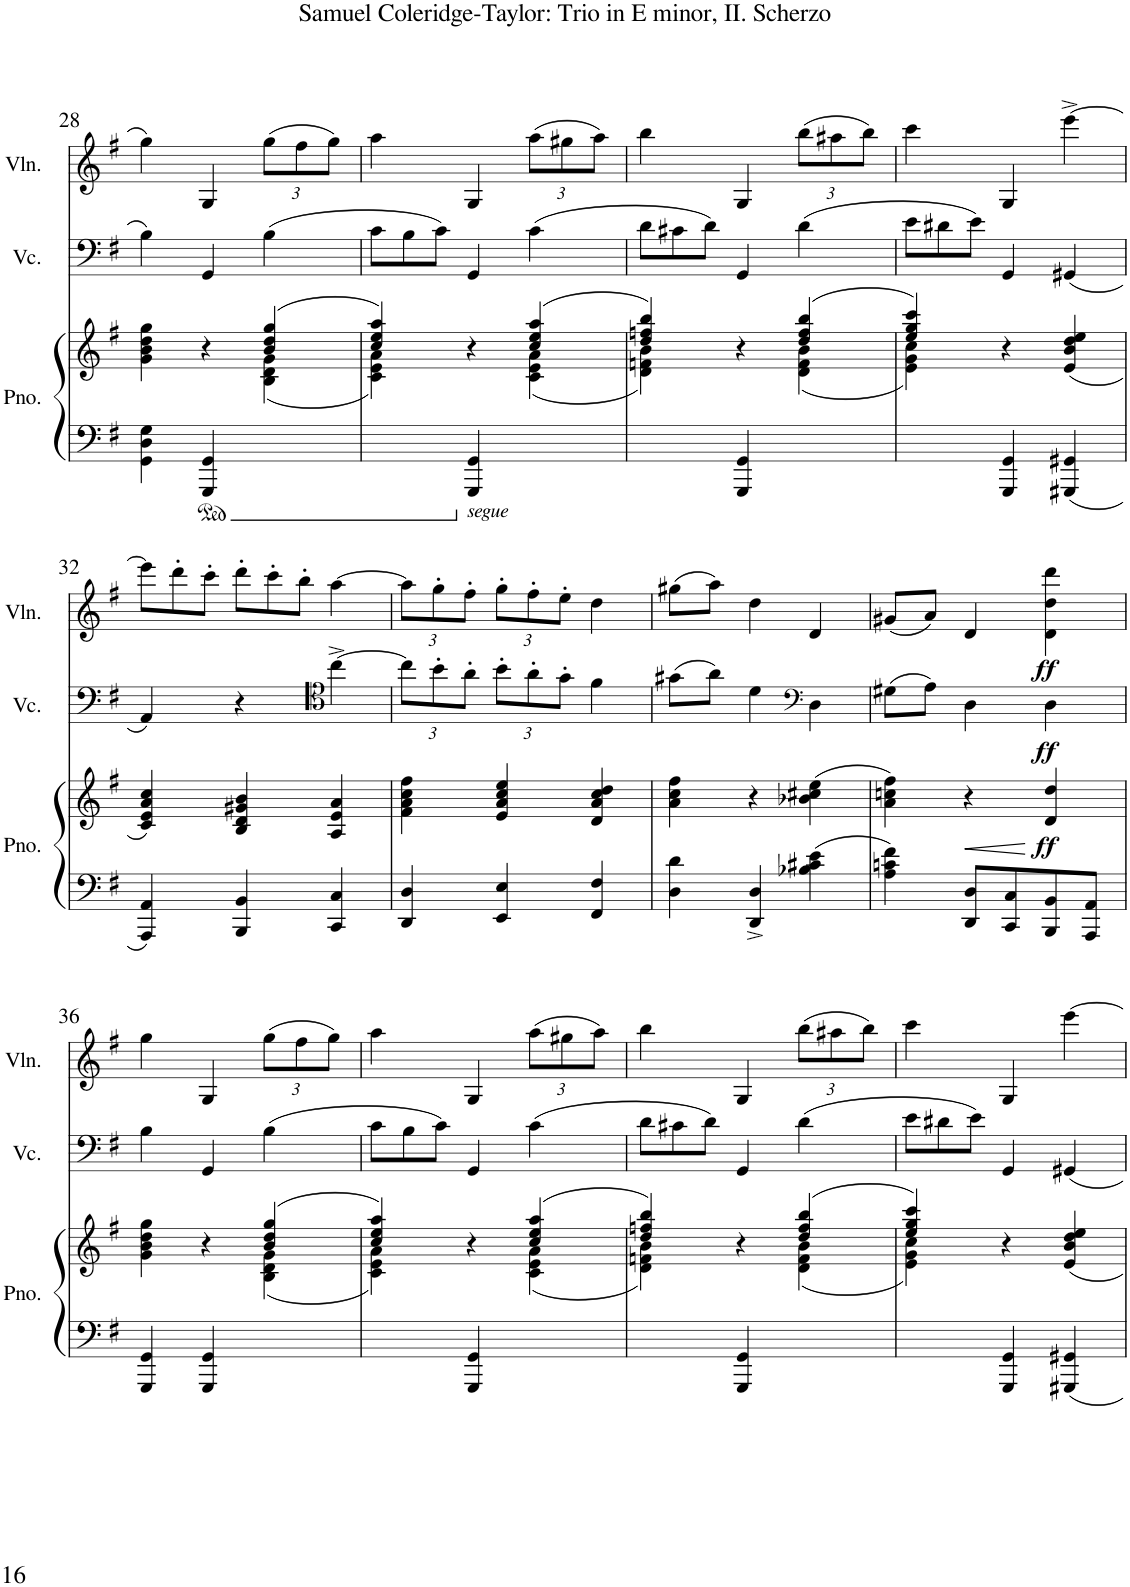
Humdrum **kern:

**kern	**kern	**dynam	**kern	**dynam	**kern	**dynam
*part3	*part3	*part3	*part2	*part2	*part1	*part1
*staff4	*staff3	*staff3/4	*staff2	*staff2	*staff1	*staff1
*I"Piano	*	*	*I"Violoncello	*	*I"Violin	*
*I'Pno.	*	*	*I'Vc.	*	*I'Vln.	*
!!LO:PB:g=z
*clefF4	*clefG2	*	*clefF4	*	*clefG2	*
*k[f#]	*k[f#]	*	*k[f#]	*	*k[f#]	*
*M3/4	*M3/4	*	*M3/4	*	*M3/4	*
=28	=28	=28	=28	=28	=28	=28
*	*^	*	*	*	*	*
4GG\' 4D\' 4G\'	4g\' 4b\' 4dd\' 4gg\'	2ryy	.	4B'\	.	4gg'\	.
*ped	*	*	*	*	*	*	*
4GGG/ 4GG/	4r	.	.	4GG'~^/	.	4G'~^/	.
*	*	*	*	*	*	*Xbrackettup	*
4ryy	(>4b/ 4dd/ 4gg/	(<4B\ 4d\ 4g\	.	(4B\	.	(12gg\L	.
.	.	.	.	.	.	12ff#\	.
.	.	.	.	.	.	12gg\J)	.
=29	=29	=29	=29	=29	=29	=29	=29
*	*	*	*	*Xbrackettup	*	*	*
4ryy	4cc/'> 4ee/'> 4aa/'>)	4c\'< 4e\'< 4a\'<)	.	12c\L	.	4aa'\	.
.	.	.	.	12B\	.	.	.
.	.	.	.	12c\J)	.	.	.
*	*Xped	*	*	*	*	*	*
!LO:TX:b:i:t=segue	!	!	!	!	!	!	!
4GGG/ 4GG/	4r	4ryy	.	4GG'~^/	.	4G'~^/	.
4ryy	(>4cc/ 4ee/ 4aa/	(<4c\ 4e\ 4a\	.	(4c\	.	(12aa\L	.
.	.	.	.	.	.	12gg#X\	.
.	.	.	.	.	.	12aa\J)	.
=30	=30	=30	=30	=30	=30	=30	=30
4ryy	4dd/'> 4ffn/'> 4bb/'>)	4d\'< 4fn\'< 4b\'<)	.	12d\L	.	4bb'\	.
.	.	.	.	12c#X\	.	.	.
.	.	.	.	12d\J)	.	.	.
4GGG/ 4GG/	4r	4ryy	.	4GG'~^/	.	4G'~^/	.
4ryy	(>4dd/ 4ff/ 4bb/	(<4d\ 4f\ 4b\	.	(4d\	.	(12bb\L	.
.	.	.	.	.	.	12aa#X\	.
.	.	.	.	.	.	12bb\J)	.
=31	=31	=31	=31	=31	=31	=31	=31
4ryy	4ee/'> 4gg/'> 4ccc/'>)	4e\'< 4g\'< 4cc\'<)	.	12e\L	.	4ccc'\	.
.	.	.	.	12d#X\	.	.	.
.	.	.	.	12e\J)	.	.	.
4GGG/ 4GG/	4r	2ryy	.	4GG'~/	.	4G'~^/	.
4GGG#X/ 4GG#X/	(4e/ 4b/ 4dd/ 4ee/	.	.	(4GG#X/	.	[4eee^\	.
*	*v	*v	*	*	*	*	*
!!LO:LB:g=z
=32	=32	=32	=32	=32	=32	=32
4AAA/ 4AA/	4c/ 4e/ 4a/ 4cc/)	.	4AA/)	.	12eee\L]	.
.	.	.	.	.	12ddd'\	.
.	.	.	.	.	12ccc'\J	.
4BBB/ 4BB/	4B/ 4d/ 4g#X/ 4b/	.	4r	.	12ddd'\L	.
.	.	.	.	.	12ccc'\	.
.	.	.	.	.	12bb'\J	.
*	*	*	*clefC4	*	*	*
4CC/ 4C/	4A/ 4e/ 4a/	.	[4cc^\	.	[4aa\	.
=33	=33	=33	=33	=33	=33	=33
4DD/ 4D/	4f#\ 4a\ 4cc\ 4ff#\	.	12cc\L]	.	12aa\L]	.
.	.	.	12b'\	.	12gg'\	.
.	.	.	12a'\J	.	12ff#'\J	.
4EE/ 4E/	4e/ 4a/ 4cc/ 4ee/	.	12b'\L	.	12gg'\L	.
.	.	.	12a'\	.	12ff#'\	.
.	.	.	12g'\J	.	12ee'\J	.
4FF#/ 4F#/	4d/ 4a/ 4cc/ 4dd/	.	4f#'~\	.	4dd'~\	.
=34	=34	=34	=34	=34	=34	=34
4D\' 4d\'	4a\ 4cc\ 4ff#\	.	(8g#X\L	.	(8gg#X\L	.
.	.	.	8a\J)	.	8aa\J)	.
4DD/^ 4D/^	4r	.	4d'~\	.	4dd'~\	.
*	*	*	*clefF4	*	*	*
4B-X\ 4c#X\ 4e\	(4b-X\ 4cc#X\ 4ee\	.	4D'~\	.	4d'~/	.
=35	=35	=35	=35	=35	=35	=35
4A\' 4cn\' 4f#\'	4a\' 4ccn\' 4ff#\')	.	(8G#X\L	.	(8g#X/L	.
.	.	.	8A\J)	.	8a/J)	.
!	!	!LO:HP:b	!	!	!	!
8DD/' 8D/'L	4r	<	4D'~\	.	4d'~/	.
8CC/' 8C/'	.	.	.	.	.	.
!	!	!LO:DY:n=1:b	!	!LO:DY:b	!	!LO:DY:b
8BBB/' 8BB/'	4d/'~ 4dd/'~	[ ff	4D'~\	ff	4d\ 4dd\ 4ddd\	ff
8AAA/' 8AA/'J	.	.	.	.	.	.
!!LO:LB:g=z
=36	=36	=36	=36	=36	=36	=36
*	*^	*	*	*	*	*
4GGG/' 4GG/'	4g\' 4b\' 4dd\' 4gg\'	2ryy	.	4B'\	.	4gg'\	.
4GGG/ 4GG/	4r	.	.	4GG'~^/	.	4G'~^/	.
4ryy	(>4b/ 4dd/ 4gg/	(<4B\ 4d\ 4g\	.	(4B\	.	(12gg\L	.
.	.	.	.	.	.	12ff#\	.
.	.	.	.	.	.	12gg\J)	.
=37	=37	=37	=37	=37	=37	=37	=37
4ryy	4cc/'> 4ee/'> 4aa/'>)	4c\'< 4e\'< 4a\'<)	.	12c\L	.	4aa'\	.
.	.	.	.	12B\	.	.	.
.	.	.	.	12c\J)	.	.	.
4GGG/ 4GG/	4r	4ryy	.	4GG'~^/	.	4G'~^/	.
4ryy	(>4cc/ 4ee/ 4aa/	(<4c\ 4e\ 4a\	.	(4c\	.	(12aa\L	.
.	.	.	.	.	.	12gg#X\	.
.	.	.	.	.	.	12aa\J)	.
=38	=38	=38	=38	=38	=38	=38	=38
4ryy	4dd/'> 4ffn/'> 4bb/'>)	4d\'< 4fn\'< 4b\'<)	.	12d\L	.	4bb'\	.
.	.	.	.	12c#X\	.	.	.
.	.	.	.	12d\J)	.	.	.
4GGG/ 4GG/	4r	4ryy	.	4GG'~^/	.	4G'~^/	.
4ryy	(>4dd/ 4ff/ 4bb/	(<4d\ 4f\ 4b\	.	(4d\	.	(12bb\L	.
.	.	.	.	.	.	12aa#X\	.
.	.	.	.	.	.	12bb\J)	.
=39	=39	=39	=39	=39	=39	=39	=39
4ryy	4ee/'> 4gg/'> 4ccc/'>)	4e\'< 4g\'< 4cc\'<)	.	12e\L	.	4ccc'\	.
.	.	.	.	12d#X\	.	.	.
.	.	.	.	12e\J)	.	.	.
4GGG/ 4GG/	4r	2ryy	.	4GG'~/	.	4G'~^/	.
4GGG#X/ 4GG#X/	4e/ 4b/ 4dd/ 4ee/	.	.	4GG#X/	.	[4eee\	.
*	*v	*v	*	*	*	*	*
=	=	=	=	=	=	=
*-	*-	*-	*-	*-	*-	*-
